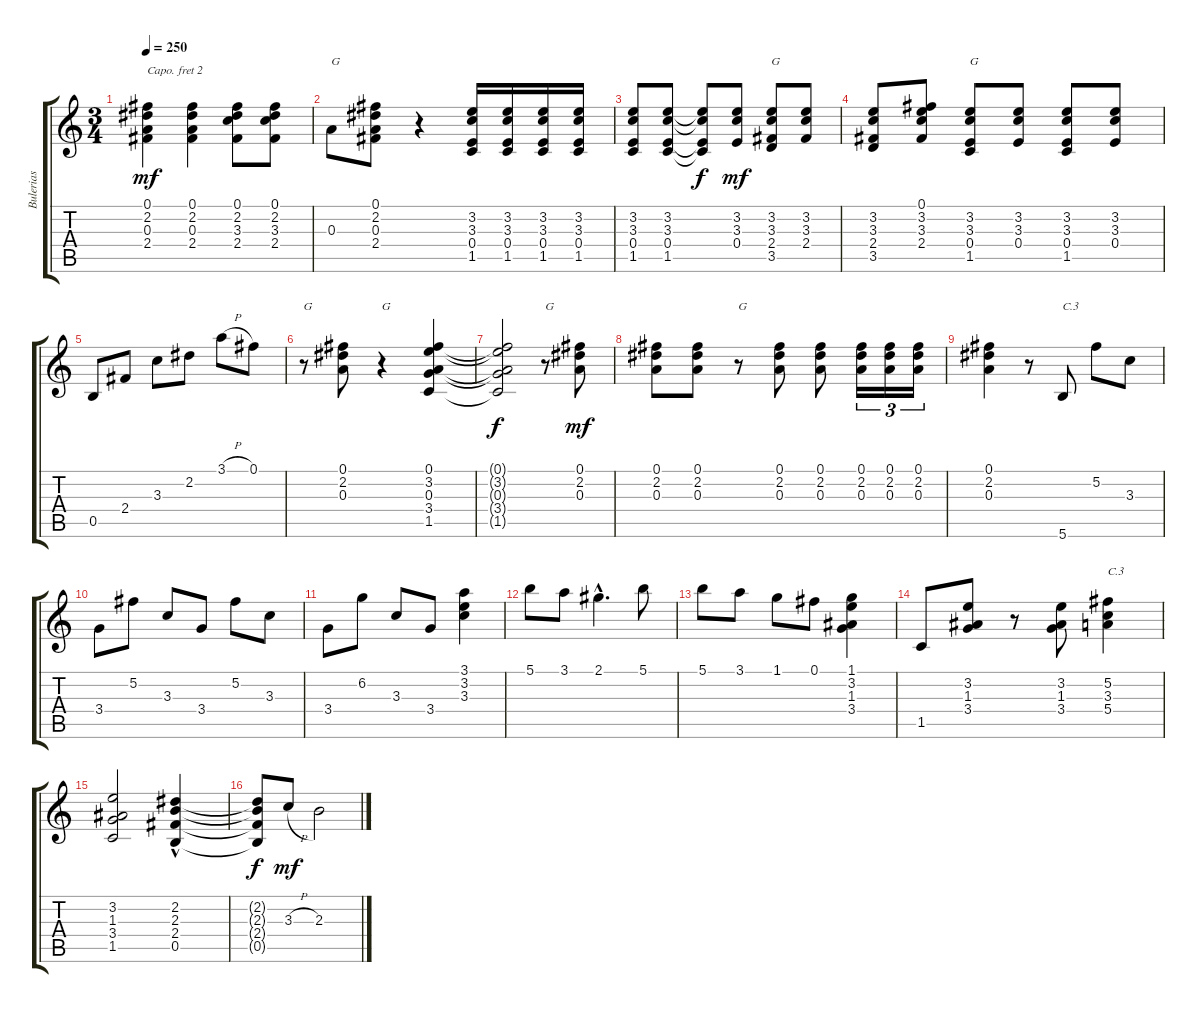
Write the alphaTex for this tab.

\track ("Bulerias" "Bulerias") {instrument acousticguitarnylon}
\staff {score tabs}
\capo 2
\tuning (E4 B3 G3 D3 A2 E2) {hide}
\ts (3 4)
\tempo 250
\clef g2
\ks c
(0.1 2.2 0.3 2.4).4{dy mf} (0.1 2.2 0.3 2.4).4 (0.1 2.2 3.3 2.4).8 (0.1 2.2 3.3 2.4).8 |
0.3.8{txt "G"} (0.1 2.2 0.3 2.4).8 r.4 (3.2 3.3 0.4 1.5).16 (3.2 3.3 0.4 1.5).16 (3.2 3.3 0.4 1.5).16 (3.2 3.3 0.4 1.5).16 |
(3.2 3.3 0.4 1.5).8 (3.2 3.3 0.4 1.5).8 (3.2{t} 3.3{t} 0.4{t} 1.5{t}).8{dy f} (3.2 3.3 0.4).8{dy mf} (3.2 3.3 2.4 3.5).8{txt "G"} (3.2 3.3 2.4).8 |
(3.2 3.3 2.4 3.5).8 (0.1 3.2 3.3 2.4).8 (3.2 3.3 0.4 1.5).8{txt "G"} (3.2 3.3 0.4).8 (3.2 3.3 0.4 1.5).8 (3.2 3.3 0.4).8 |
0.5.8 2.4.8 3.3.8 2.2.8 3.1{h}.8 0.1.8 |
r.8{txt "G"} (0.1 2.2 0.3).8 r.4{txt "G"} (0.1 3.2 0.3 3.4 1.5).4 |
(0.1{t} 3.2{t} 0.3{t} 3.4{t} 1.5{t}).2{dy f} r.8{txt "G"} (0.1 2.2 0.3).8{dy mf} |
(0.1 2.2 0.3).8 (0.1 2.2 0.3).8 r.8{txt "G"} (0.1 2.2 0.3).8 (0.1 2.2 0.3).8 (0.1 2.2 0.3).16{tu (3 2)} (0.1 2.2 0.3).16{tu (3 2)} (0.1 2.2 0.3).16{tu (3 2)} |
(0.1 2.2 0.3).4 r.8 5.6.8{txt "C.3"} 5.2.8 3.3.8 |
3.4.8 5.2.8 3.3.8 3.4.8 5.2.8 3.3.8 |
3.4.8 6.2.8 3.3.8 3.4.8 (3.1 3.2 3.3).4 |
5.1.8 3.1.8 2.1{hac}.4{d} 5.1.8 |
5.1.8 3.1.8 1.1.8 0.1.8 (1.1 3.2 1.3 3.4).4 |
1.5.8 (3.2 1.3 3.4).8 r.8 (3.2 1.3 3.4).8 (5.2 3.3 5.4).4{txt "C.3"} |
(3.2 1.3 3.4 1.5).2 (2.2{hac} 2.3 2.4 0.5{hac}).4 |
(2.2{t} 2.3{t} 2.4{t} 0.5{t}).8{dy f} 3.3{h}.8{dy mf} 2.3.2
